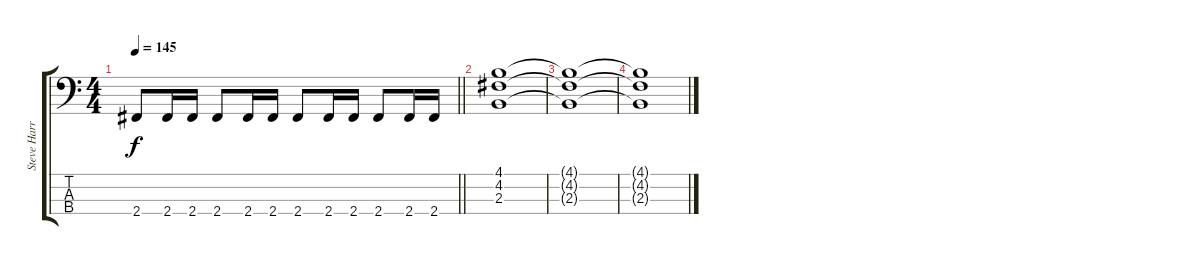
\track ("Steve Harris" "Steve Harr") {instrument electricbassfinger}
\staff {score tabs}
\tuning (G2 D2 A1 E1) {hide}
\ts (4 4)
\tempo 145
\clef f4
\barLineRight lightlight
\ks c
2.4.8{dy f} 2.4.16 2.4.16 2.4.8 2.4.16 2.4.16 2.4.8 2.4.16 2.4.16 2.4.8 2.4.16 2.4.16 |
(4.1 4.2 2.3).1 |
(4.1{t} 4.2{t} 2.3{t}).1{volume 4} |
(4.1{t} 4.2{t} 2.3{t}).1
